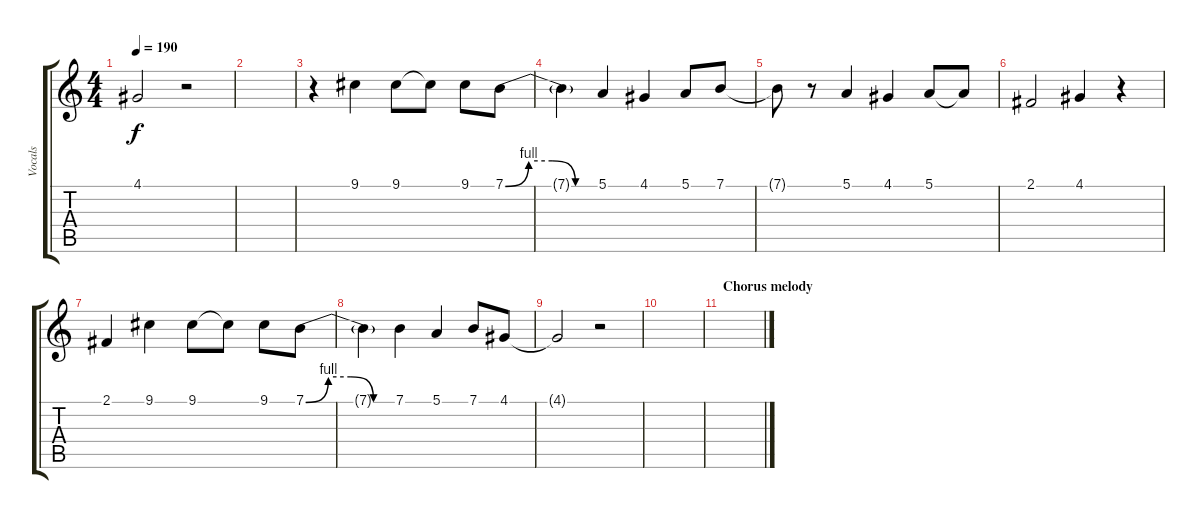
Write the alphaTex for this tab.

\track ("Vocals" "Vocals") {instrument lead2sawtooth}
\staff {score tabs}
\tuning (E4 B3 G3 D3 A2 E2) {hide}
\ts (4 4)
\tempo 190
\clef g2
\ks c
4.1{t}.2{dy f} r.2 |
|
r.4 9.1.4 9.1.8 9.1{t}.8 9.1.8 7.1{be (custom 0 0 15 4 30 4 45 0 60 0)}.8 |
7.1{t}.4 5.1.4 4.1.4 5.1.8 7.1.8 |
7.1{t}.8 r.8 5.1.4 4.1.4 5.1.8 5.1{t}.8 |
2.1.2 4.1.4 r.4 |
2.1.4 9.1.4 9.1.8 9.1{t}.8 9.1.8 7.1{be (custom 0 0 15 4 30 4 45 0 60 0)}.8 |
7.1{t}.4 7.1.4 5.1.4 7.1.8 4.1.8 |
4.1{t}.2 r.2 |
|
\section ("" "Chorus melody")
